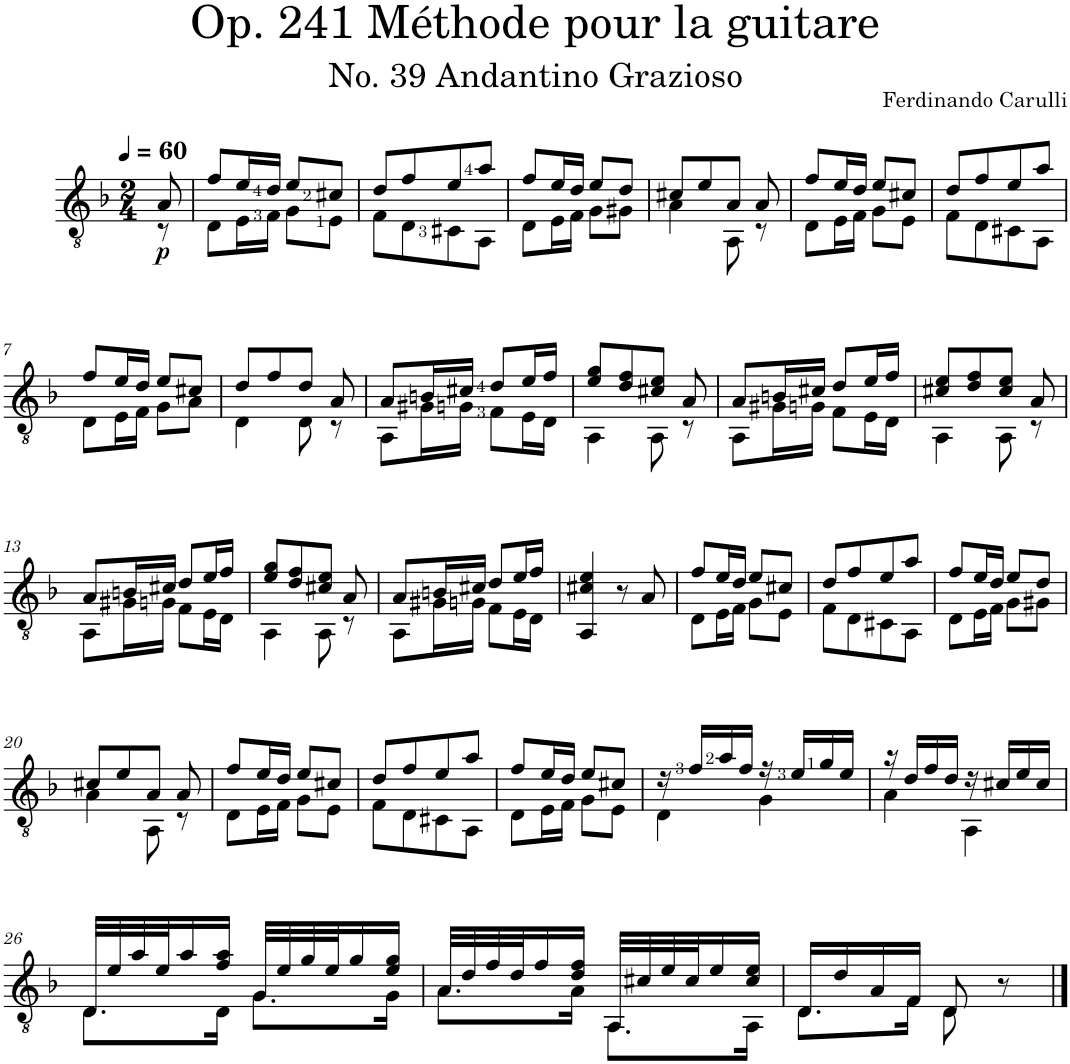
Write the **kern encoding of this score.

**kern	**dynam
*part1	*part1
*staff1	*staff1
*I"Classical Guitar	*
*clefGv2	*
*k[b-]	*
*d:	*
*M2/4	*
*MM60	*
=	=
*^	*
!	!	!LO:DY:b
8A/	8r	p
=1	=1	=1
8f/L	8D\L	.
16e/L	16E\L	.
16d/JJ	16F\JJ	.
8e/L	8G\L	.
8c#X/J	8E\J	.
=2	=2	=2
8d/L	8F\L	.
8f/	8D\	.
8e/	8C#X\	.
8a/J	8AA\J	.
=3	=3	=3
8f/L	8D\L	.
16e/L	16E\L	.
16d/JJ	16F\JJ	.
8e/L	8G\L	.
8d/J	8G#X\J	.
=4	=4	=4
8c#X/L	4A\	.
8e/	.	.
8A/J	8AA\	.
8A/	8r	.
=5	=5	=5
8f/L	8D\L	.
16e/L	16E\L	.
16d/JJ	16F\JJ	.
8e/L	8G\L	.
8c#X/J	8E\J	.
=6	=6	=6
8d/L	8F\L	.
8f/	8D\	.
8e/	8C#X\	.
8a/J	8AA\J	.
!!LO:LB:g=z	!!
=7	=7	=7
8f/L	8D\L	.
16e/L	16E\L	.
16d/JJ	16F\JJ	.
8e/L	8G\L	.
8c#X/J	8A\J	.
=8	=8	=8
8d/L	4D\	.
8f/	.	.
8d/J	8D\	.
8A/	8r	.
=9	=9	=9
8A/L	8AA\L	.
16Bn/L	16G#X\L	.
16c#X/JJ	16Gn\JJ	.
8d/L	8F\L	.
16e/L	16E\L	.
16f/JJ	16D\JJ	.
=10	=10	=10
8e/ 8g/L	4AA\	.
8d/ 8f/	.	.
8c#X/ 8e/J	8AA\	.
8A/	8r	.
=11	=11	=11
8A/L	8AA\L	.
16Bn/L	16G#X\L	.
16c#X/JJ	16Gn\JJ	.
8d/L	8F\L	.
16e/L	16E\L	.
16f/JJ	16D\JJ	.
=12	=12	=12
8c#X/ 8e/L	4AA\	.
8d/ 8f/	.	.
8c#/ 8e/J	8AA\	.
8A/	8r	.
!!LO:LB:g=z	!!
=13	=13	=13
8A/L	8AA\L	.
16Bn/L	16G#X\L	.
16c#X/JJ	16Gn\JJ	.
8d/L	8F\L	.
16e/L	16E\L	.
16f/JJ	16D\JJ	.
=14	=14	=14
8e/ 8g/L	4AA\	.
8d/ 8f/	.	.
8c#X/ 8e/J	8AA\	.
8A/	8r	.
=15	=15	=15
8A/L	8AA\L	.
16Bn/L	16G#X\L	.
16c#X/JJ	16Gn\JJ	.
8d/L	8F\L	.
16e/L	16E\L	.
16f/JJ	16D\JJ	.
*v	*v	*
=16	=16
4AA/ 4c#X/ 4e/	.
8r	.
8A/	.
=17	=17
*^	*
8f/L	8D\L	.
16e/L	16E\L	.
16d/JJ	16F\JJ	.
8e/L	8G\L	.
8c#X/J	8E\J	.
=18	=18	=18
8d/L	8F\L	.
8f/	8D\	.
8e/	8C#X\	.
8a/J	8AA\J	.
=19	=19	=19
8f/L	8D\L	.
16e/L	16E\L	.
16d/JJ	16F\JJ	.
8e/L	8G\L	.
8d/J	8G#X\J	.
!!LO:LB:g=z	!!
=20	=20	=20
8c#X/L	4A\	.
8e/	.	.
8A/J	8AA\	.
8A/	8r	.
=21	=21	=21
8f/L	8D\L	.
16e/L	16E\L	.
16d/JJ	16F\JJ	.
8e/L	8G\L	.
8c#X/J	8E\J	.
=22	=22	=22
8d/L	8F\L	.
8f/	8D\	.
8e/	8C#X\	.
8a/J	8AA\J	.
=23	=23	=23
8f/L	8D\L	.
16e/L	16E\L	.
16d/JJ	16F\JJ	.
8e/L	8G\L	.
8c#X/J	8E\J	.
=24	=24	=24
16r	4D\	.
16f/LL	.	.
16a/	.	.
16f/JJ	.	.
16r	4G\	.
16e/LL	.	.
16g/	.	.
16e/JJ	.	.
=25	=25	=25
16r	4A\	.
16d/LL	.	.
16f/	.	.
16d/JJ	.	.
16r	4AA\	.
16c#X/LL	.	.
16e/	.	.
16c#/JJ	.	.
!!LO:LB:g=z	!!
=26	=26	=26
32D/LLL	8.D\L	.
32e/	.	.
32a/	.	.
32e/J	.	.
16a/	.	.
16f/ 16a/JJ	16D\Jk	.
32G/LLL	8.G\L	.
32e/	.	.
32g/	.	.
32e/J	.	.
16g/	.	.
16e/ 16g/JJ	16G\Jk	.
=27	=27	=27
32A/LLL	8.A\L	.
32d/	.	.
32f/	.	.
32d/J	.	.
16f/	.	.
16d/ 16f/JJ	16A\Jk	.
32AA/LLL	8.AA\L	.
32c#X/	.	.
32e/	.	.
32c#/J	.	.
16e/	.	.
16c#/ 16e/JJ	16AA\Jk	.
=28	=28	=28
16D/LL	8.D\L	.
16d/	.	.
16A/	.	.
16F/JJ	16F\Jk	.
8D/	8D\	.
8r	8ryy	.
*v	*v	*
==	==
*-	*-
